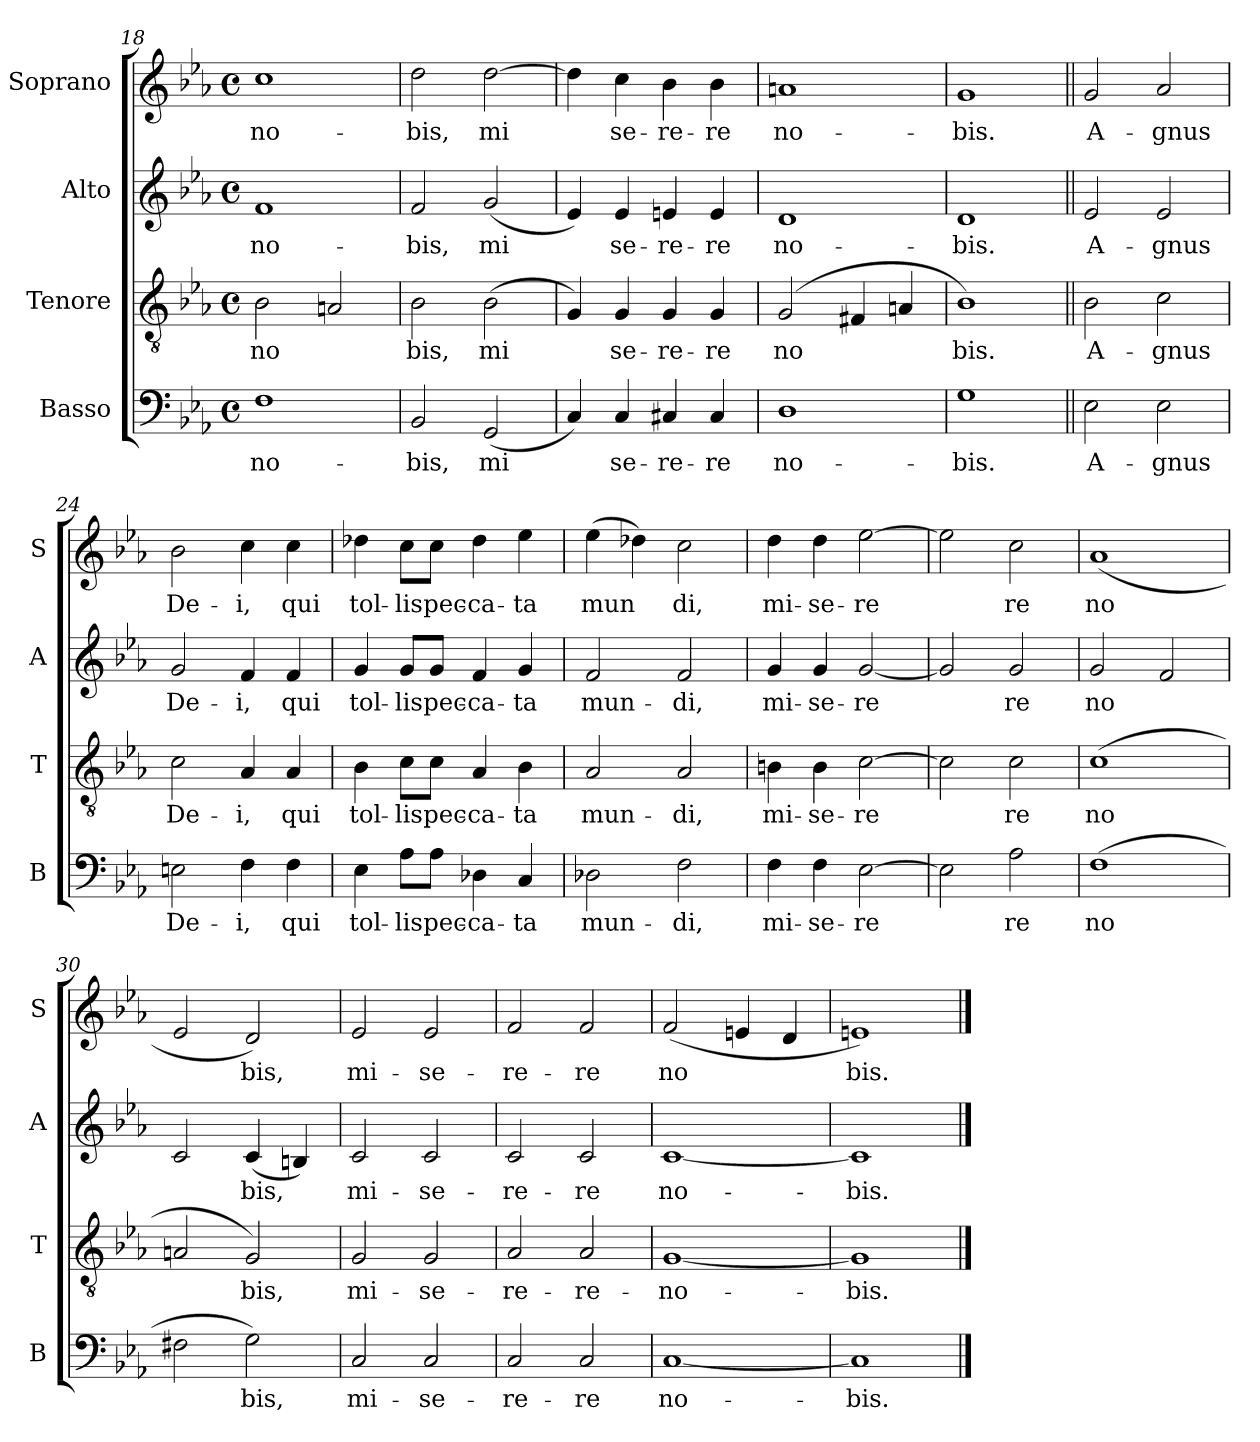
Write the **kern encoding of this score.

**kern	**text	**kern	**text	**kern	**text	**kern	**text
*part4	*part4	*part3	*part3	*part2	*part2	*part1	*part1
*staff4	*staff4	*staff3	*staff3	*staff2	*staff2	*staff1	*staff1
*I"Basso	*	*I"Tenore	*	*I"Alto	*	*I"Soprano	*
*I'B	*	*I'T	*	*I'A	*	*I'S	*
*clefF4	*	*clefGv2	*	*clefG2	*	*clefG2	*
*k[b-e-a-]	*	*k[b-e-a-]	*	*k[b-e-a-]	*	*k[b-e-a-]	*
*E-:	*	*E-:	*	*E-:	*	*E-:	*
*M4/4	*	*M4/4	*	*M4/4	*	*M4/4	*
*met(c)	*	*met(c)	*	*met(c)	*	*met(c)	*
=18	=18	=18	=18	=18	=18	=18	=18
!	!LO:LY:b:cj	!	!LO:LY:b:cj	!	!LO:LY:b:cj	!	!LO:LY:b:cj
1F	no-	2B-\	no-	1f	no-	1cc	no-
!	!	!	!LO:LY:b:cj	!	!	!	!
.	.	2An/	--	.	.	.	.
=19	=19	=19	=19	=19	=19	=19	=19
!	!LO:LY:b:cj	!	!LO:LY:b:cj	!	!LO:LY:b:cj	!	!LO:LY:b:cj
2BB-/	-bis,	2B-\	-bis,	2f/	-bis,	2dd\	-bis,
!	!LO:LY:b:cj	!	!LO:LY:b:cj	!	!LO:LY:b:cj	!	!LO:LY:b:cj
(<2GG/	mi-	(>2B-\	mi-	(<2g/	mi-	[>2dd\	mi-
=20	=20	=20	=20	=20	=20	=20	=20
!	!LO:LY:b:cj	!	!LO:LY:b:cj	!	!LO:LY:b:cj	!	!LO:LY:b:cj
4C/)	--	4G/)	--	4e-/)	--	4dd\]	--
!	!LO:LY:b:cj	!	!LO:LY:b:cj	!	!LO:LY:b:cj	!	!LO:LY:b:cj
4C/	-se-	4G/	-se-	4e-/	-se-	4cc\	-se-
!	!LO:LY:b:cj	!	!LO:LY:b:cj	!	!LO:LY:b:cj	!	!LO:LY:b:cj
4C#X/	-re-	4G/	-re-	4en/	-re-	4b-\	-re-
!	!LO:LY:b:cj	!	!LO:LY:b:cj	!	!LO:LY:b:cj	!	!LO:LY:b:cj
4C#/	-re	4G/	-re	4e/	-re	4b-\	-re
!!LO:PB:g=z
=21	=21	=21	=21	=21	=21	=21	=21
!	!LO:LY:b:cj	!	!LO:LY:b:cj	!	!LO:LY:b:cj	!	!LO:LY:b:cj
1D	no-	(>2G/	no-	1d	no-	1an	no-
!	!	!	!LO:LY:b:cj	!	!	!	!
.	.	4F#X/	--	.	.	.	.
!	!	!	!LO:LY:b:cj	!	!	!	!
.	.	4An/	--	.	.	.	.
=22	=22	=22	=22	=22	=22	=22	=22
!	!LO:LY:b:cj	!	!LO:LY:b:cj	!	!LO:LY:b:cj	!	!LO:LY:b:cj
1G	-bis.	1B-)	-bis.	1d	-bis.	1g	-bis.
=23||	=23||	=23||	=23||	=23||	=23||	=23||	=23||
!	!LO:LY:b:cj	!	!LO:LY:b:cj	!	!LO:LY:b:cj	!	!LO:LY:b:cj
2E-\	A-	2B-\	A-	2e-/	A-	2g/	A-
!	!LO:LY:b:cj	!	!LO:LY:b:cj	!	!LO:LY:b:cj	!	!LO:LY:b:cj
2E-\	-gnus	2c\	-gnus	2e-/	-gnus	2a-/	-gnus
=24	=24	=24	=24	=24	=24	=24	=24
!	!LO:LY:b:cj	!	!LO:LY:b:cj	!	!LO:LY:b:cj	!	!LO:LY:b:cj
2En\	De-	2c\	De-	2g/	De-	2b-\	De-
!	!LO:LY:b:cj	!	!LO:LY:b:cj	!	!LO:LY:b:cj	!	!LO:LY:b:cj
4F\	-i,	4A-/	-i,	4f/	-i,	4cc\	-i,
!	!LO:LY:b:cj	!	!LO:LY:b:cj	!	!LO:LY:b:cj	!	!LO:LY:b:cj
4F\	qui	4A-/	qui	4f/	qui	4cc\	qui
=25	=25	=25	=25	=25	=25	=25	=25
!	!LO:LY:b:cj	!	!LO:LY:b:cj	!	!LO:LY:b:cj	!	!LO:LY:b:cj
4E-\	tol-	4B-\	tol-	4g/	tol-	4dd-X\	tol-
!	!LO:LY:b:cj	!	!LO:LY:b:cj	!	!LO:LY:b:cj	!	!LO:LY:b:cj
8A-\L	-lis	8c\L	-lis	8g/L	-lis	8cc\L	-lis
!	!LO:LY:b:cj	!	!LO:LY:b:cj	!	!LO:LY:b:cj	!	!LO:LY:b:cj
8A-\J	pec-	8c\J	pec-	8g/J	pec-	8cc\J	pec-
!	!LO:LY:b:cj	!	!LO:LY:b:cj	!	!LO:LY:b:cj	!	!LO:LY:b:cj
4D-X\	-ca-	4A-/	-ca-	4f/	-ca-	4dd-\	-ca-
!	!LO:LY:b:cj	!	!LO:LY:b:cj	!	!LO:LY:b:cj	!	!LO:LY:b:cj
4C/	-ta	4B-\	-ta	4g/	-ta	4ee-\	-ta
=26	=26	=26	=26	=26	=26	=26	=26
!	!LO:LY:b:cj	!	!LO:LY:b:cj	!	!LO:LY:b:cj	!	!LO:LY:b:cj
2D-X\	mun-	2A-/	mun-	2f/	mun-	(>4ee-\	mun-
!	!	!	!	!	!	!	!LO:LY:b:cj
.	.	.	.	.	.	4dd-X\)	--
!	!LO:LY:b:cj	!	!LO:LY:b:cj	!	!LO:LY:b:cj	!	!LO:LY:b:cj
2F\	-di,	2A-/	-di,	2f/	-di,	2cc\	-di,
=27	=27	=27	=27	=27	=27	=27	=27
!	!LO:LY:b:cj	!	!LO:LY:b:cj	!	!LO:LY:b:cj	!	!LO:LY:b:cj
4F\	mi-	4Bn\	mi-	4g/	mi-	4dd\	mi-
!	!LO:LY:b:cj	!	!LO:LY:b:cj	!	!LO:LY:b:cj	!	!LO:LY:b:cj
4F\	-se-	4B\	-se-	4g/	-se-	4dd\	-se-
!	!LO:LY:b:cj	!	!LO:LY:b:cj	!	!LO:LY:b:cj	!	!LO:LY:b:cj
[<2E-\	-re-	[<2c\	-re-	[<2g/	-re-	[<2ee-\	-re-
!!LO:LB:g=z
=28	=28	=28	=28	=28	=28	=28	=28
!	!LO:LY:b:cj	!	!LO:LY:b:cj	!	!LO:LY:b:cj	!	!LO:LY:b:cj
2E-\]	--	2c\]	--	2g/]	--	2ee-\]	--
!	!LO:LY:b:cj	!	!LO:LY:b:cj	!	!LO:LY:b:cj	!	!LO:LY:b:cj
2A-\	-re	2c\	-re	2g/	-re	2cc\	-re
=29	=29	=29	=29	=29	=29	=29	=29
!	!LO:LY:b:cj	!	!LO:LY:b:cj	!	!LO:LY:b:cj	!	!LO:LY:b:cj
(>1F	no-	(>1c	no-	2g/	no-	(<1a-	no-
!	!	!	!	!	!LO:LY:b:cj	!	!
.	.	.	.	2f/	--	.	.
=30	=30	=30	=30	=30	=30	=30	=30
!	!LO:LY:b:cj	!	!LO:LY:b:cj	!	!LO:LY:b:cj	!	!LO:LY:b:cj
2F#X\	--	2An/	--	2c/	--	2e-/	--
!	!LO:LY:b:cj	!	!LO:LY:b:cj	!	!LO:LY:b:cj	!	!LO:LY:b:cj
2G\)	-bis,	2G/)	-bis,	(<4c/	-bis,	2d/)	-bis,
!	!	!	!	!	!LO:LY:b:cj	!	!
.	.	.	.	4Bn/)	.	.	.
=31	=31	=31	=31	=31	=31	=31	=31
!	!LO:LY:b:cj	!	!LO:LY:b:cj	!	!LO:LY:b:cj	!	!LO:LY:b:cj
2C/	mi-	2G/	mi-	2c/	mi-	2e-/	mi-
!	!LO:LY:b:cj	!	!LO:LY:b:cj	!	!LO:LY:b:cj	!	!LO:LY:b:cj
2C/	-se-	2G/	-se-	2c/	-se-	2e-/	-se-
=32	=32	=32	=32	=32	=32	=32	=32
!	!LO:LY:b:cj	!	!LO:LY:b:cj	!	!LO:LY:b:cj	!	!LO:LY:b:cj
2C/	-re-	2A-/	-re-	2c/	-re-	2f/	-re-
!	!LO:LY:b:cj	!	!LO:LY:b:cj	!	!LO:LY:b:cj	!	!LO:LY:b:cj
2C/	-re	2A-/	-re-	2c/	-re	2f/	-re
=33	=33	=33	=33	=33	=33	=33	=33
!	!LO:LY:b:cj	!	!LO:LY:b:cj	!	!LO:LY:b:cj	!	!LO:LY:b:cj
[<1C	no-	[<1G	-no-	[<1c	no-	(<2f/	no-
!	!	!	!	!	!	!	!LO:LY:b:cj
.	.	.	.	.	.	4en/	--
!	!	!	!	!	!	!	!LO:LY:b:cj
.	.	.	.	.	.	4d/	--
=34	=34	=34	=34	=34	=34	=34	=34
!	!LO:LY:b:cj	!	!LO:LY:b:cj	!	!LO:LY:b:cj	!	!LO:LY:b:cj
1C]	-bis.	1G]	-bis.	1c]	-bis.	1en)	-bis.
==	==	==	==	==	==	==	==
*-	*-	*-	*-	*-	*-	*-	*-
